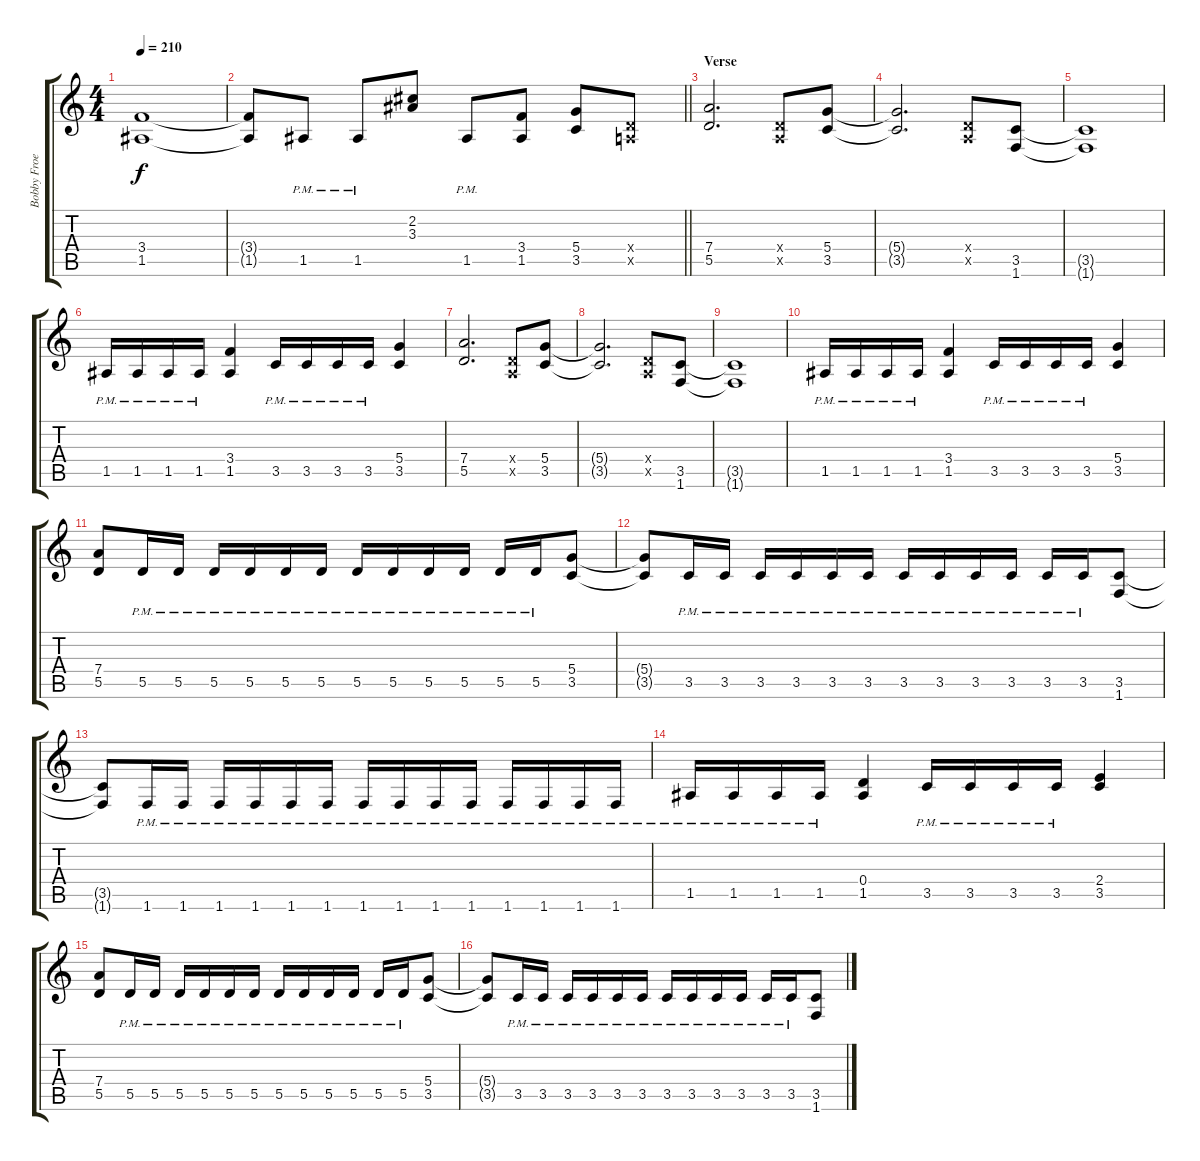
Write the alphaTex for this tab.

\track ("Bobby Froese" "Bobby Froe") {instrument distortionguitar}
\staff {score tabs}
\tuning (E4 B3 G3 D3 A2 E2) {hide}
\ts (4 4)
\tempo 210
\clef g2
\ks c
(3.4{t} 1.5{t}).1{dy f} |
\barLineRight lightlight
(3.4{t} 1.5{t}).8 1.5{pm}.8 1.5{pm}.8 (2.2 3.3).8 1.5{pm}.8 (3.4 1.5).8 (5.4 3.5).8 (0.4{x} 0.5{x}).8 |
\section ("" "Verse")
(7.4 5.5).2{d} (0.4{x} 0.5{x}).8 (5.4 3.5).8 |
(5.4{t} 3.5{t}).2{d} (0.4{x} 0.5{x}).8 (3.5 1.6).8 |
(3.5{t} 1.6{t}).1 |
1.5{pm}.16 1.5{pm}.16 1.5{pm}.16 1.5{pm}.16 (3.4 1.5).4 3.5{pm}.16 3.5{pm}.16 3.5{pm}.16 3.5{pm}.16 (5.4 3.5).4 |
(7.4 5.5).2{d} (0.4{x} 0.5{x}).8 (5.4 3.5).8 |
(5.4{t} 3.5{t}).2{d} (0.4{x} 0.5{x}).8 (3.5 1.6).8 |
(3.5{t} 1.6{t}).1 |
1.5{pm}.16 1.5{pm}.16 1.5{pm}.16 1.5{pm}.16 (3.4 1.5).4 3.5{pm}.16 3.5{pm}.16 3.5{pm}.16 3.5{pm}.16 (5.4 3.5).4 |
(7.4 5.5).8 5.5{pm}.16 5.5{pm}.16 5.5{pm}.16 5.5{pm}.16 5.5{pm}.16 5.5{pm}.16 5.5{pm}.16 5.5{pm}.16 5.5{pm}.16 5.5{pm}.16 5.5{pm}.16 5.5{pm}.16 (5.4 3.5).8 |
(5.4{t} 3.5{t}).8 3.5{pm}.16 3.5{pm}.16 3.5{pm}.16 3.5{pm}.16 3.5{pm}.16 3.5{pm}.16 3.5{pm}.16 3.5{pm}.16 3.5{pm}.16 3.5{pm}.16 3.5{pm}.16 3.5{pm}.16 (3.5 1.6).8 |
(3.5{t} 1.6{t}).8 1.6{pm}.16 1.6{pm}.16 1.6{pm}.16 1.6{pm}.16 1.6{pm}.16 1.6{pm}.16 1.6{pm}.16 1.6{pm}.16 1.6{pm}.16 1.6{pm}.16 1.6{pm}.16 1.6{pm}.16 1.6{pm}.16 1.6{pm}.16 |
1.5{pm}.16 1.5{pm}.16 1.5{pm}.16 1.5{pm}.16 (0.4 1.5).4 3.5{pm}.16 3.5{pm}.16 3.5{pm}.16 3.5{pm}.16 (2.4 3.5).4 |
(7.4 5.5).8 5.5{pm}.16 5.5{pm}.16 5.5{pm}.16 5.5{pm}.16 5.5{pm}.16 5.5{pm}.16 5.5{pm}.16 5.5{pm}.16 5.5{pm}.16 5.5{pm}.16 5.5{pm}.16 5.5{pm}.16 (5.4 3.5).8 |
(5.4{t} 3.5{t}).8 3.5{pm}.16 3.5{pm}.16 3.5{pm}.16 3.5{pm}.16 3.5{pm}.16 3.5{pm}.16 3.5{pm}.16 3.5{pm}.16 3.5{pm}.16 3.5{pm}.16 3.5{pm}.16 3.5{pm}.16 (3.5 1.6).8
